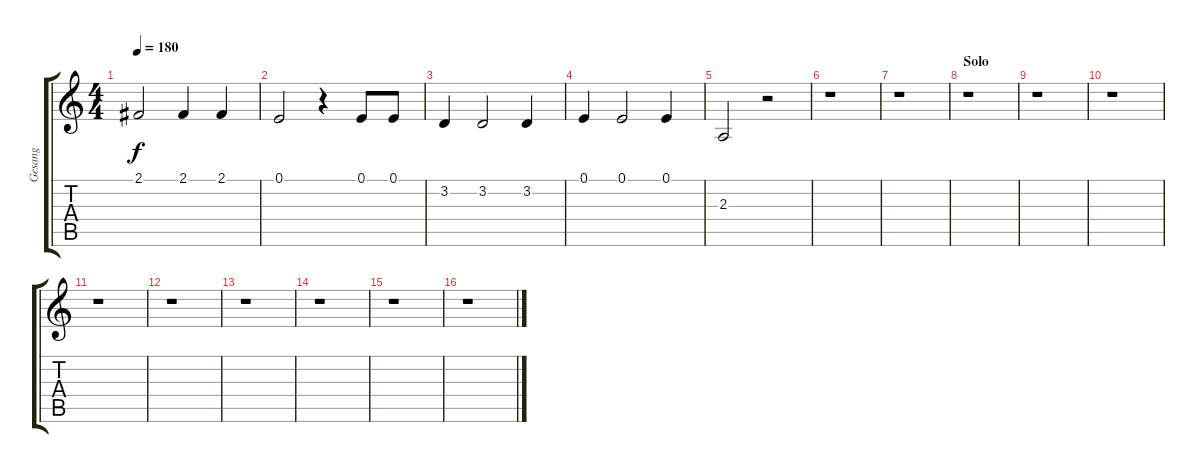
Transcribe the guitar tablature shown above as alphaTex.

\track ("Gesang" "Gesang") {instrument altosax}
\staff {score tabs}
\tuning (E4 B3 G3 D3 A2 E2) {hide}
\ts (4 4)
\tempo 180
\clef g2
\ks c
2.1.2{dy f} 2.1.4 2.1.4 |
0.1.2 r.4 0.1.8 0.1.8 |
3.2.4 3.2.2 3.2.4 |
0.1.4 0.1.2 0.1.4 |
2.3.2 r.2 |
r.1 |
r.1 |
\section ("" "Solo")
r.1 |
r.1 |
r.1 |
r.1 |
r.1 |
r.1 |
r.1 |
r.1 |
r.1
